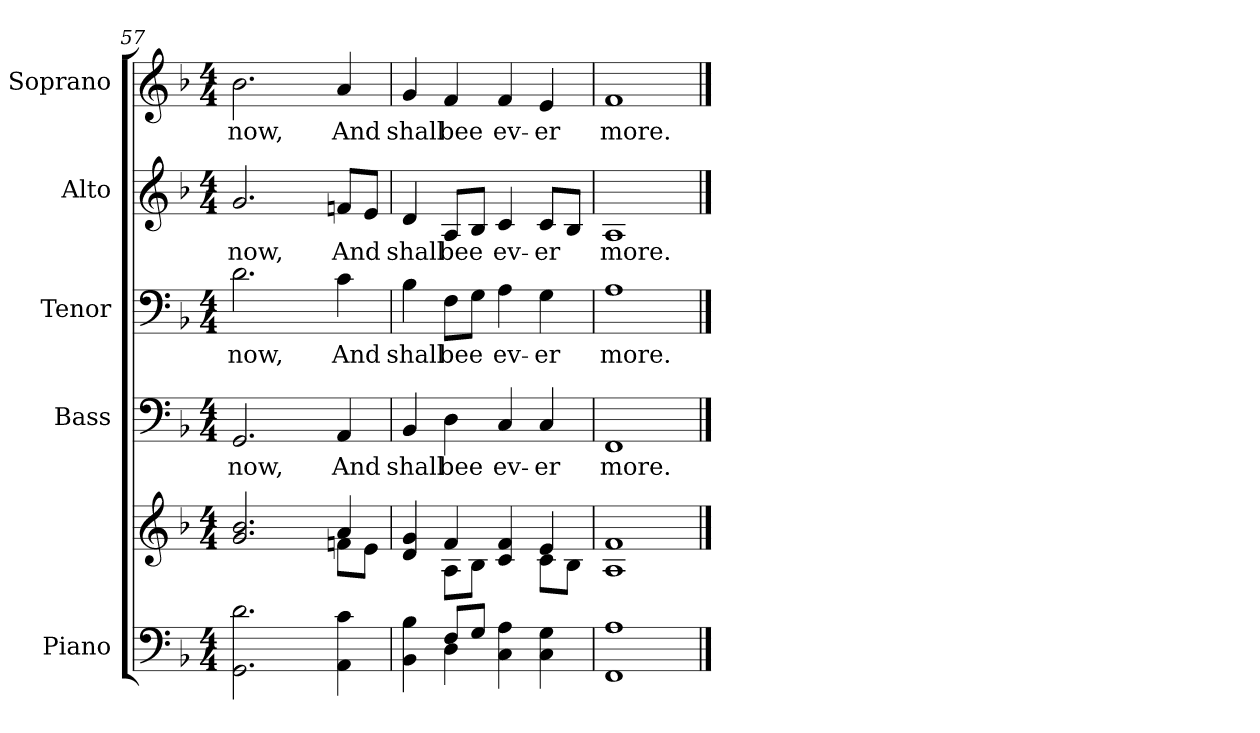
**kern	**kern	**kern	**text	**kern	**text	**kern	**text	**kern	**text
*part5	*part5	*part4	*part4	*part3	*part3	*part2	*part2	*part1	*part1
*staff6	*staff5	*staff4	*staff4	*staff3	*staff3	*staff2	*staff2	*staff1	*staff1
*I"Piano	*	*I"Bass	*	*I"Tenor	*	*I"Alto	*	*I"Soprano	*
*I'Pno.	*	*I'B.	*	*I'T.	*	*I'A.	*	*I'S.	*
*clefF4	*clefG2	*clefF4	*	*clefF4	*	*clefG2	*	*clefG2	*
*k[b-]	*k[b-]	*k[b-]	*	*k[b-]	*	*k[b-]	*	*k[b-]	*
*F:	*F:	*F:	*	*F:	*	*F:	*	*F:	*
*M4/4	*M4/4	*M4/4	*	*M4/4	*	*M4/4	*	*M4/4	*
=57	=57	=57	=57	=57	=57	=57	=57	=57	=57
*	*^	*	*	*	*	*	*	*	*
!	!	!	!	!LO:LY:b:color=#000000	!	!	!	!	!	!
!	!	!	!	!	!	!LO:LY:b:color=#000000	!	!	!	!
!	!	!	!	!	!	!	!	!LO:LY:b:color=#000000	!	!
!	!	!	!	!	!	!	!	!	!	!LO:LY:b:color=#000000
2.GGi\ 2.di	2.gi/ 2.b-i	2ryy	2.GGi/	now,	2.di\	now,	2.gi/	now,	2.b-i\	now,
.	.	4ryy	.	.	.	.	.	.	.	.
!	!	!	!	!LO:LY:b:color=#000000	!	!	!	!	!	!
!	!	!	!	!	!	!LO:LY:b:color=#000000	!	!	!	!
!	!	!	!	!	!	!	!	!LO:LY:b:color=#000000	!	!
!	!	!	!	!	!	!	!	!	!	!LO:LY:b:color=#000000
4AAi\ 4ci	4ai/	8fni\L	4AAi/	And	4ci\	And	8fni/L	And	4ai/	And
.	.	8ei\J	.	.	.	.	8ei/J	.	.	.
!!LO:PB:g=z
=58	=58	=58	=58	=58	=58	=58	=58	=58	=58	=58
*^	*	*	*	*	*	*	*	*	*	*
!	!	!	!	!	!LO:LY:b:color=#000000	!	!	!	!	!	!
!	!	!	!	!	!	!	!LO:LY:b:color=#000000	!	!	!	!
!	!	!	!	!	!	!	!	!	!LO:LY:b:color=#000000	!	!
!	!	!	!	!	!	!	!	!	!	!	!LO:LY:b:color=#000000
4BB-i\ 4B-i	4ryy	4di/ 4gi	4ryy	4BB-i/	shall	4B-i\	shall	4di/	shall	4gi/	shall
!	!	!	!	!	!LO:LY:b:color=#000000	!	!	!	!	!	!
!	!	!	!	!	!	!	!LO:LY:b:color=#000000	!	!	!	!
!	!	!	!	!	!	!	!	!	!LO:LY:b:color=#000000	!	!
!	!	!	!	!	!	!	!	!	!	!	!LO:LY:b:color=#000000
8Fi/L	4Di\	4fi/	8Ai\L	4Di\	bee	8Fi\L	bee	8Ai/L	bee	4fi/	bee
8Gi/J	.	.	8B-i\J	.	.	8Gi\J	.	8B-i/J	.	.	.
!	!	!	!	!	!LO:LY:b:color=#000000	!	!	!	!	!	!
!	!	!	!	!	!	!	!LO:LY:b:color=#000000	!	!	!	!
!	!	!	!	!	!	!	!	!	!LO:LY:b:color=#000000	!	!
!	!	!	!	!	!	!	!	!	!	!	!LO:LY:b:color=#000000
4Ci\ 4Ai	2ryy	4ci/ 4fi	4ryy	4Ci/	ev-	4Ai\	ev-	4ci/	ev-	4fi/	ev-
!	!	!	!	!	!LO:LY:b:color=#000000	!	!	!	!	!	!
!	!	!	!	!	!	!	!LO:LY:b:color=#000000	!	!	!	!
!	!	!	!	!	!	!	!	!	!LO:LY:b:color=#000000	!	!
!	!	!	!	!	!	!	!	!	!	!	!LO:LY:b:color=#000000
4Ci\ 4Gi	.	4ei/	8ci\L	4Ci/	-er	4Gi\	-er	8ci/L	-er	4ei/	-er
.	.	.	8B-i\J	.	.	.	.	8B-i/J	.	.	.
*v	*v	*	*	*	*	*	*	*	*	*	*
*	*v	*v	*	*	*	*	*	*	*	*
=59	=59	=59	=59	=59	=59	=59	=59	=59	=59
*	*^	*	*	*	*	*	*	*	*
!	!	!	!	!LO:LY:b:color=#000000	!	!	!	!	!	!
*	*v	*v	*	*	*	*	*	*	*	*
*	*^	*	*	*	*	*	*	*	*
!	!	!	!	!	!	!LO:LY:b:color=#000000	!	!	!	!
*	*v	*v	*	*	*	*	*	*	*	*
*	*^	*	*	*	*	*	*	*	*
!	!	!	!	!	!	!	!	!LO:LY:b:color=#000000	!	!
*	*v	*v	*	*	*	*	*	*	*	*
*	*^	*	*	*	*	*	*	*	*
!	!	!	!	!	!	!	!	!	!	!LO:LY:b:color=#000000
*	*v	*v	*	*	*	*	*	*	*	*
1FFi 1Ai	1Ai 1fi	1FFi	more.	1Ai	more.	1Ai	more.	1fi	more.
==	==	==	==	==	==	==	==	==	==
*-	*-	*-	*-	*-	*-	*-	*-	*-	*-
